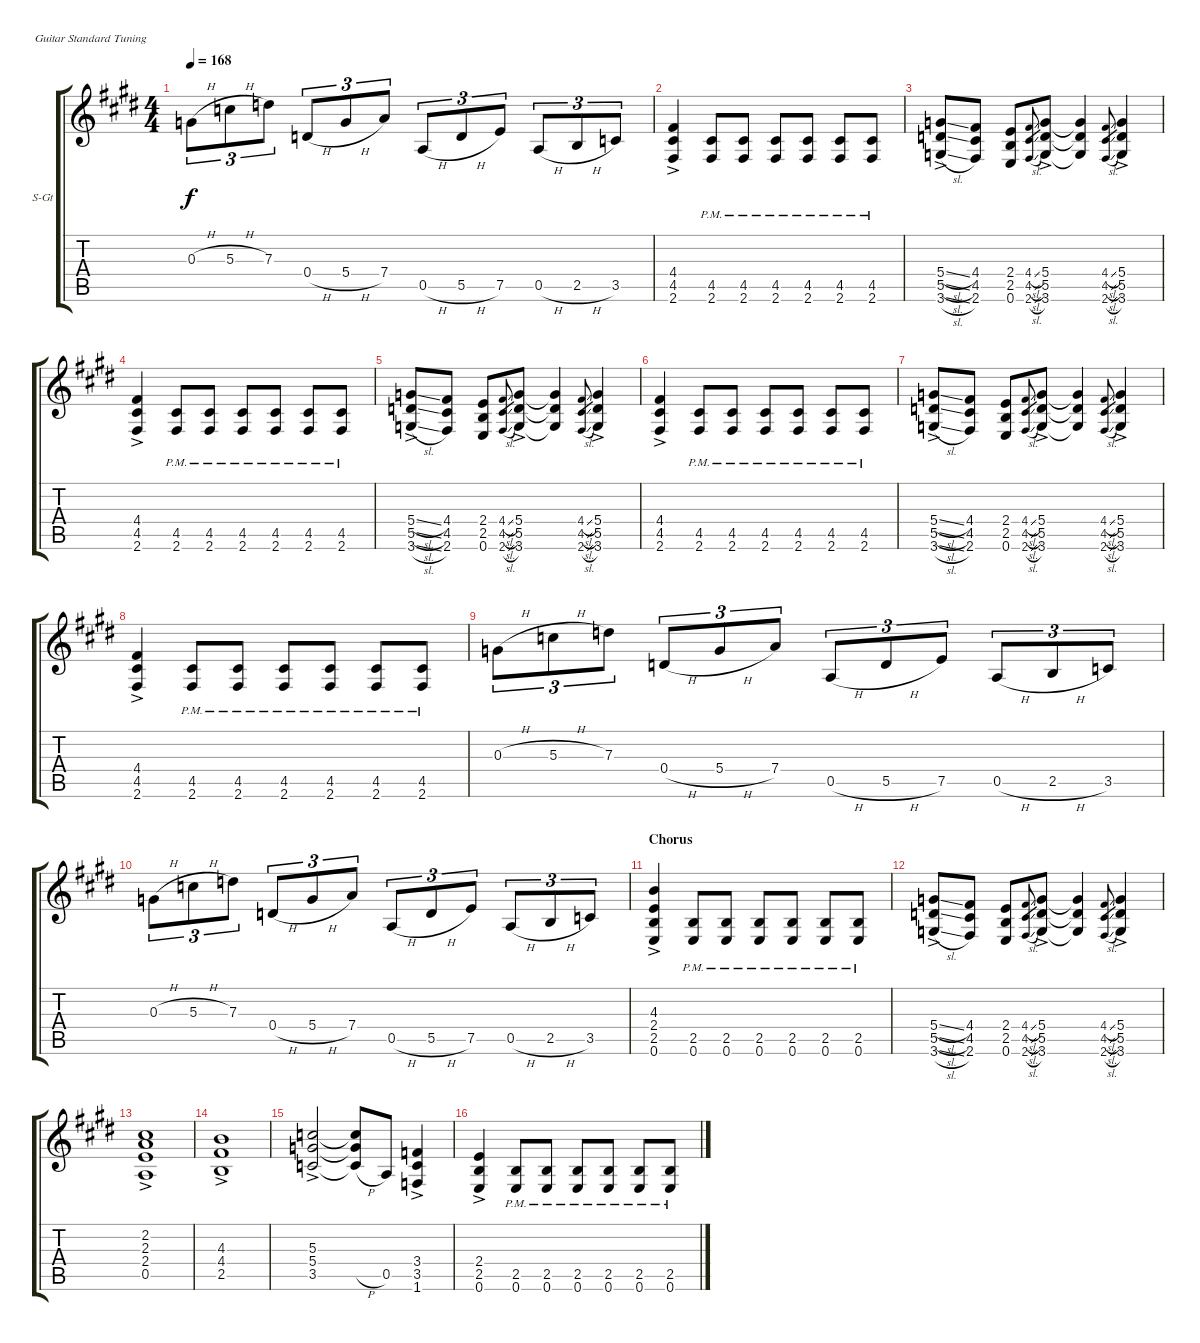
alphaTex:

\bracketExtendMode groupsimilarinstruments
\firstSystemTrackNameOrientation horizontal
\otherSystemsTrackNameOrientation horizontal
\track ("Guitar II" "S-Gt") {instrument acousticguitarsteel}
\staff {score tabs}
\tuning (E4 B3 G3 D3 A2 E2)
\ts (4 4)
\tempo 168
\clef g2
\scale
1.07818
\ks e
0.3{h}.8{tu (3 2) dy f} 5.3{h}.8{tu (3 2)} 7.3.8{tu (3 2)} 0.4{h}.8{tu (3 2)} 5.4{h}.8{tu (3 2)} 7.4.8{tu (3 2)} 0.5{h}.8{tu (3 2)} 5.5{h}.8{tu (3 2)} 7.5.8{tu (3 2)} 0.5{h}.8{tu (3 2)} 2.5{h}.8{tu (3 2)} 3.5.8{tu (3 2)} |
\scale
0.921816 (4.4 4.5 2.6{ac}).4 (4.5{pm} 2.6{pm}).8 (4.5{pm} 2.6{pm}).8 (4.5{pm} 2.6{pm}).8 (4.5{pm} 2.6{pm}).8 (4.5{pm} 2.6{pm}).8 (4.5{pm} 2.6{pm}).8 |
\scale
1.07818 (5.4{sl} 5.5{sl} 3.6{sl ac}).8 (4.4 4.5 2.6).8 (2.5 0.6 2.4).8 (4.4{sl} 4.5{sl} 2.6{sl}).8{gr} (5.4 5.5 3.6{ac}).8 (5.4{t} 5.5{t} 3.6{t}).4 (4.4{sl} 4.5{sl} 2.6{sl}).8{gr} (5.4 5.5 3.6{ac}).4 |
\scale
0.921816 (4.4 4.5 2.6{ac}).4 (4.5{pm} 2.6{pm}).8 (4.5{pm} 2.6{pm}).8 (4.5{pm} 2.6{pm}).8 (4.5{pm} 2.6{pm}).8 (4.5{pm} 2.6{pm}).8 (4.5{pm} 2.6{pm}).8 |
\scale
1.07818 (5.4{sl} 5.5{sl} 3.6{sl ac}).8 (4.4 4.5 2.6).8 (2.5 0.6 2.4).8 (4.4{sl} 4.5{sl} 2.6{sl}).8{gr} (5.4 5.5 3.6{ac}).8 (5.4{t} 5.5{t} 3.6{t}).4 (4.4{sl} 4.5{sl} 2.6{sl}).8{gr} (5.4 5.5 3.6{ac}).4 |
\scale
0.921816 (4.4 4.5 2.6{ac}).4 (4.5{pm} 2.6{pm}).8 (4.5{pm} 2.6{pm}).8 (4.5{pm} 2.6{pm}).8 (4.5{pm} 2.6{pm}).8 (4.5{pm} 2.6{pm}).8 (4.5{pm} 2.6{pm}).8 |
\scale
1.07818 (5.4{sl} 5.5{sl} 3.6{sl ac}).8 (4.4 4.5 2.6).8 (2.5 0.6 2.4).8 (4.4{sl} 4.5{sl} 2.6{sl}).8{gr} (5.4 5.5 3.6{ac}).8 (5.4{t} 5.5{t} 3.6{t}).4 (4.4{sl} 4.5{sl} 2.6{sl}).8{gr} (5.4 5.5 3.6{ac}).4 |
\scale
0.921816 (4.4 4.5 2.6{ac}).4 (4.5{pm} 2.6{pm}).8 (4.5{pm} 2.6{pm}).8 (4.5{pm} 2.6{pm}).8 (4.5{pm} 2.6{pm}).8 (4.5{pm} 2.6{pm}).8 (4.5{pm} 2.6{pm}).8 |
\scale
1.07818 0.3{h}.8{tu (3 2)} 5.3{h}.8{tu (3 2)} 7.3.8{tu (3 2)} 0.4{h}.8{tu (3 2)} 5.4{h}.8{tu (3 2)} 7.4.8{tu (3 2)} 0.5{h}.8{tu (3 2)} 5.5{h}.8{tu (3 2)} 7.5.8{tu (3 2)} 0.5{h}.8{tu (3 2)} 2.5{h}.8{tu (3 2)} 3.5.8{tu (3 2)} |
\scale
0.921816 0.3{h}.8{tu (3 2)} 5.3{h}.8{tu (3 2)} 7.3.8{tu (3 2)} 0.4{h}.8{tu (3 2)} 5.4{h}.8{tu (3 2)} 7.4.8{tu (3 2)} 0.5{h}.8{tu (3 2)} 5.5{h}.8{tu (3 2)} 7.5.8{tu (3 2)} 0.5{h}.8{tu (3 2)} 2.5{h}.8{tu (3 2)} 3.5.8{tu (3 2)} |
\section ("" "Chorus")
\scale
1.07818 (2.4 2.5 0.6 4.3{ac}).4 (2.5{pm} 0.6{pm}).8 (2.5{pm} 0.6{pm}).8 (2.5{pm} 0.6{pm}).8 (2.5{pm} 0.6{pm}).8 (2.5{pm} 0.6{pm}).8 (2.5{pm} 0.6{pm}).8 |
\scale
0.921816 (5.4{sl} 5.5{sl} 3.6{sl ac}).8 (4.4 4.5 2.6).8 (2.5 0.6 2.4).8 (4.4{sl} 4.5{sl} 2.6{sl}).8{gr} (5.4 5.5 3.6{ac}).8 (5.4{t} 5.5{t} 3.6{t}).4 (4.4{sl} 4.5{sl} 2.6{sl}).8{gr} (5.4 5.5 3.6{ac}).4 |
\scale
1.07818 (2.3 2.4 0.5 2.2{ac}).1 |
\scale
0.921816 (4.3 4.4 2.5{ac}).1 |
\scale
1.07818 (5.3 5.4 3.5{ac}).2 (5.3{t} 5.4{t} 3.5{h t}).8 0.5.8 (1.6{ac} 3.5 3.4).4 |
\scale
0.921816 (2.4 2.5 0.6{ac}).4 (2.5{pm} 0.6{pm}).8 (2.5{pm} 0.6{pm}).8 (2.5{pm} 0.6{pm}).8 (2.5{pm} 0.6{pm}).8 (2.5{pm} 0.6{pm}).8 (2.5{pm} 0.6{pm}).8
